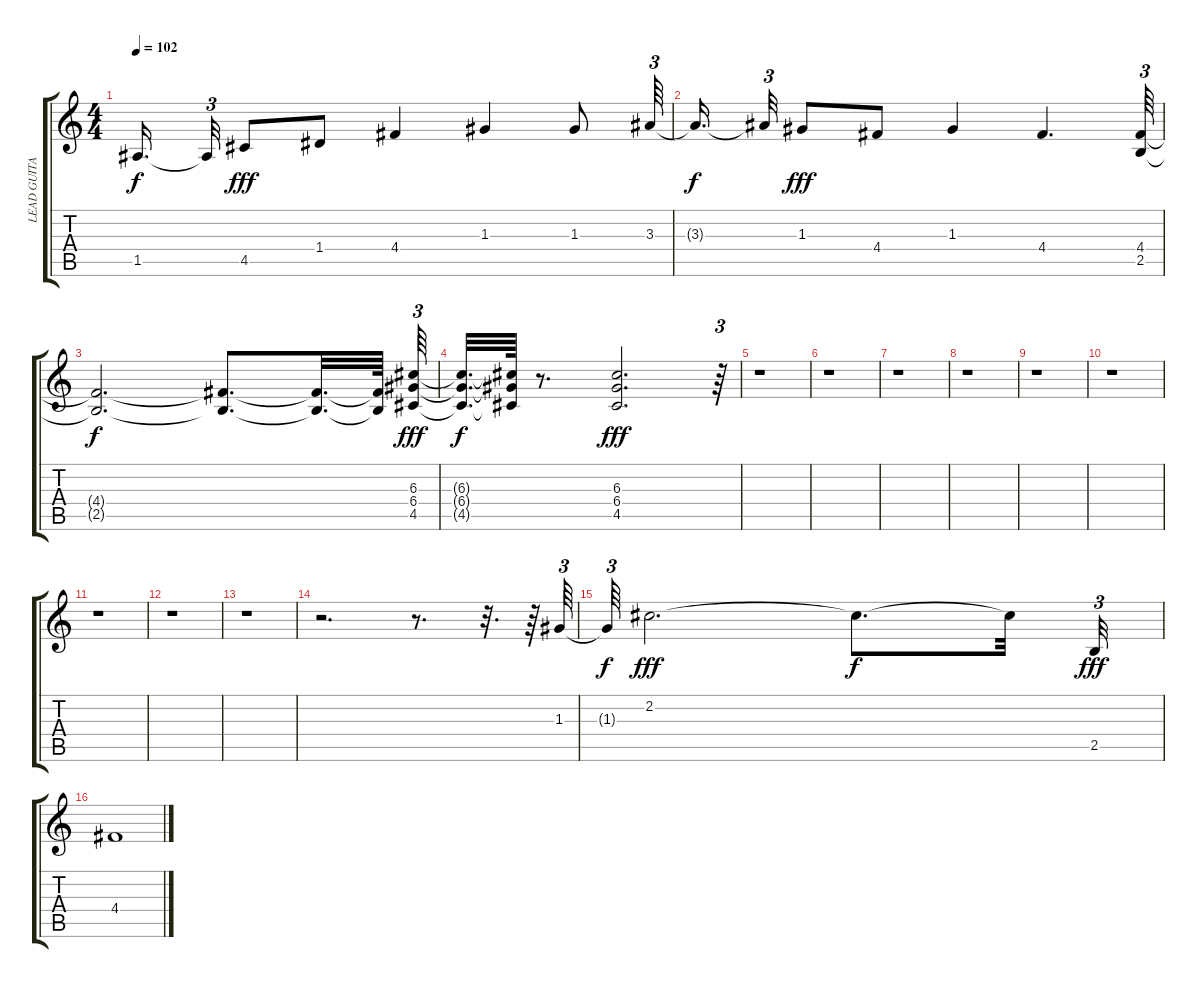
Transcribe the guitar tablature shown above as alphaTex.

\track ("LEAD GUITAR" "LEAD GUITA") {instrument electricguitarclean}
\staff {score tabs}
\tuning (E4 B3 G3 D3 A2 E2) {hide}
\ts (4 4)
\tempo 102
\clef g2
\ks c
1.5{t}.16{d dy f beam splitsecondary} 1.5{t}.32{tu (3 2)} 4.5.8{dy fff} 1.4.8 4.4.4 1.3.4 1.3.8 3.3.64{tu (3 2)} |
3.3{t}.16{d dy f beam splitsecondary} 3.3{t}.32{tu (3 2)} 1.3.8{dy fff} 4.4.8 1.3.4 4.4.4{d} (4.4 2.5).64{tu (3 2) volume 11} |
(4.4{t} 2.5{t}).2{d dy f} (4.4{t} 2.5{t}).8{d} (4.4{t} 2.5{t}).32{d} (4.4{t} 2.5{t}).64 (6.3 6.4 4.5).64{tu (3 2) dy fff} |
(6.3{t} 6.4{t} 4.5{t}).32{d dy f} (6.3{t} 6.4{t} 4.5{t}).64 r.8{d} (6.3 6.4 4.5).2{d dy fff} r.64{tu (3 2)} |
r.1 |
r.1 |
r.1 |
r.1 |
r.1 |
r.1 |
r.1 |
r.1 |
r.1 |
r.2{d} r.8{d} r.32{d} r.64 1.3.64{tu (3 2) volume 11} |
1.3{t}.64{tu (3 2) dy f} 2.2.2{d dy fff} 2.2{t}.8{d dy f} 2.2{t}.32 2.5.32{tu (3 2) dy fff} |
4.4.1
